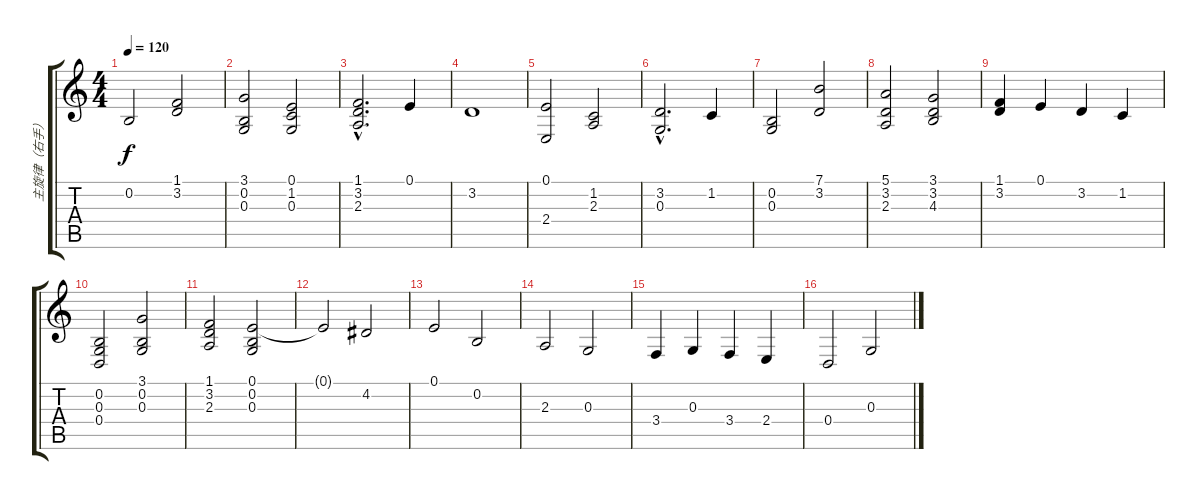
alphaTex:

\track ("主旋律（右手）" "主旋律（右手）") {instrument acousticgrandpiano}
\staff {score tabs}
\tuning (E4 B3 G3 D3 A2 E2) {hide}
\ts (4 4)
\tempo 120
\clef g2
\ks c
0.2.2{dy f} (1.1 3.2).2 |
(3.1 0.2 0.3).2 (0.1 1.2 0.3).2 |
(1.1{hac} 3.2{hac} 2.3{hac}).2{d} 0.1.4 |
3.2.1 |
(0.1 2.4).2 (1.2 2.3).2 |
(3.2{hac} 0.3{hac}).2{d} 1.2.4 |
(0.2 0.3).2 (7.1 3.2).2 |
(5.1 3.2 2.3).2 (3.1 3.2 4.3).2 |
(1.1 3.2).4 0.1.4 3.2.4 1.2.4 |
(0.2 0.3 0.4).2 (3.1 0.2 0.3).2 |
(1.1 3.2 2.3).2 (0.1 0.2 0.3).2 |
0.1{t}.2 4.2.2 |
0.1.2 0.2.2 |
2.3.2 0.3.2 |
3.4.4 0.3.4 3.4.4 2.4.4 |
0.4.2 0.3.2
